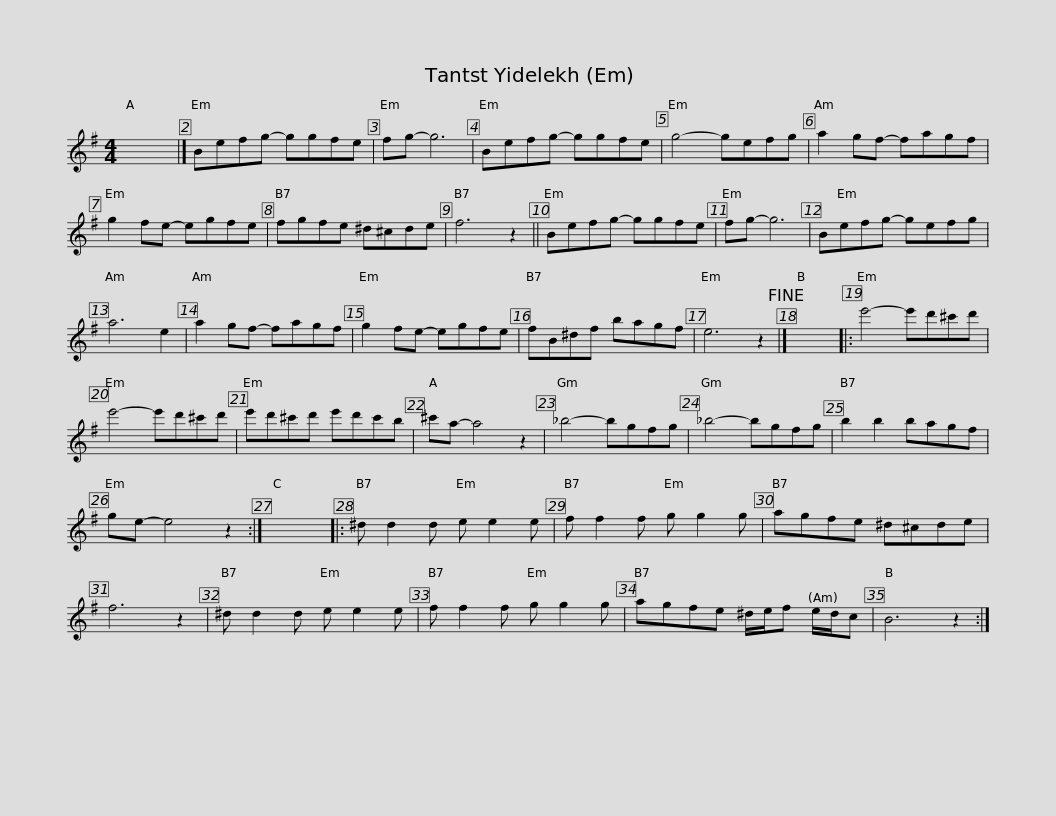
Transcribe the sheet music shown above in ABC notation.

X:1
L:1/8
M:4/4
I:linebreak $
K:Emin
V:1 treble
V:1
 x8 |] Befg- ggfe | fg- g6 | Befg- ggfe | g4- gefg | %5
 a2 gf- fagf | g2 fe- egfe |$ fgfe ^d^cde | f6 z2 || Befg- ggfe | %10
 fg- g6 | Befg- gefg | a6 e2 | a2 gf- fagf |$ g2 fe- egfe | %15
 fB^df bagf | e6 z2!fine! |] x8 |: e'4- e'd'^c'd' | e'4- e'd'^c'd' |$ %20
 e'd'^c'd' e'd'c'b | ^c'a- a4 z2 | _b4- bgfg | _b4- bgfg | b2 b2 bagf | %25
 ge- e4 z2 :| x8 |:$ ^d d2 d e e2 e | f f2 f g g2 g | agfe ^d^cde | %30
 f6 z2 | ^d d2 d e e2 e | f f2 f g g2 g |$ agfe ^d/e/f e/d/c | B6 z2 :| %35
